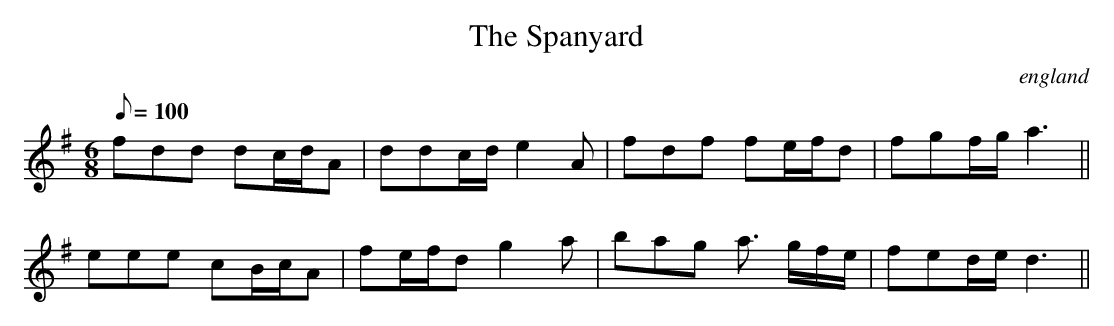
X:1
T:The Spanyard
O:england
M:6/8
L:1/8
Q:100
K:DMix
fdd dc/2d/2A|ddc/2d/2 e2A|fdf fe/2f/2d|fgf/2g/2 a3||
eee cB/2c/2A|fe/2f/2d g2a|bag a>2 gf/2e/2|fed/2e/2 d3||
